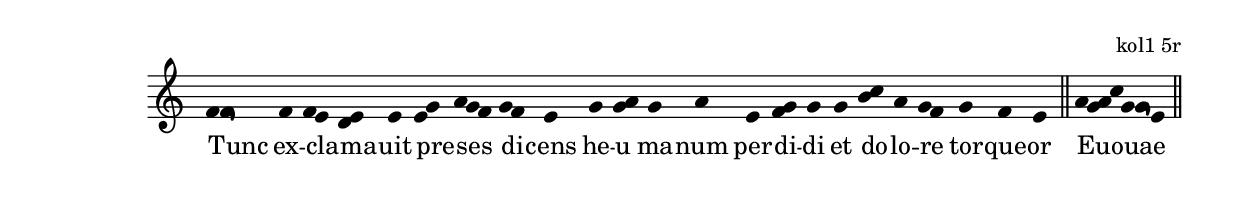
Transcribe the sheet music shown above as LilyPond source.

\version "2.19.32"

\include "../lib/synopsis.ily"

\score {
  \transpose c c' {
    \plainchant
    \melisma { f \strophicus f } \bar "" f \melisma { f e } \melisma { d e } e \bar "" \melisma { e g } \melisma { a g f } \bar "" \melisma { g f } e \bar ""
    g \melisma { g a } \bar "" g \bar "" a \bar "" e \melisma { f g } g \bar ""
    g \bar "" \melisma { b c' } a \melisma { g f } \bar "" g f e \bar "||"

    \melisma { a g a c' g \strophicus g e } \bar "||"
  }
  \addlyrics {
    Tunc ex -- cla -- ma -- uit pre -- ses di -- cens
    he -- u ma -- num per -- di -- di
    et do -- lo -- re tor -- que -- or

    Euouae
  }
  \header {
    fontes = "kol1 5r"
  }
}
